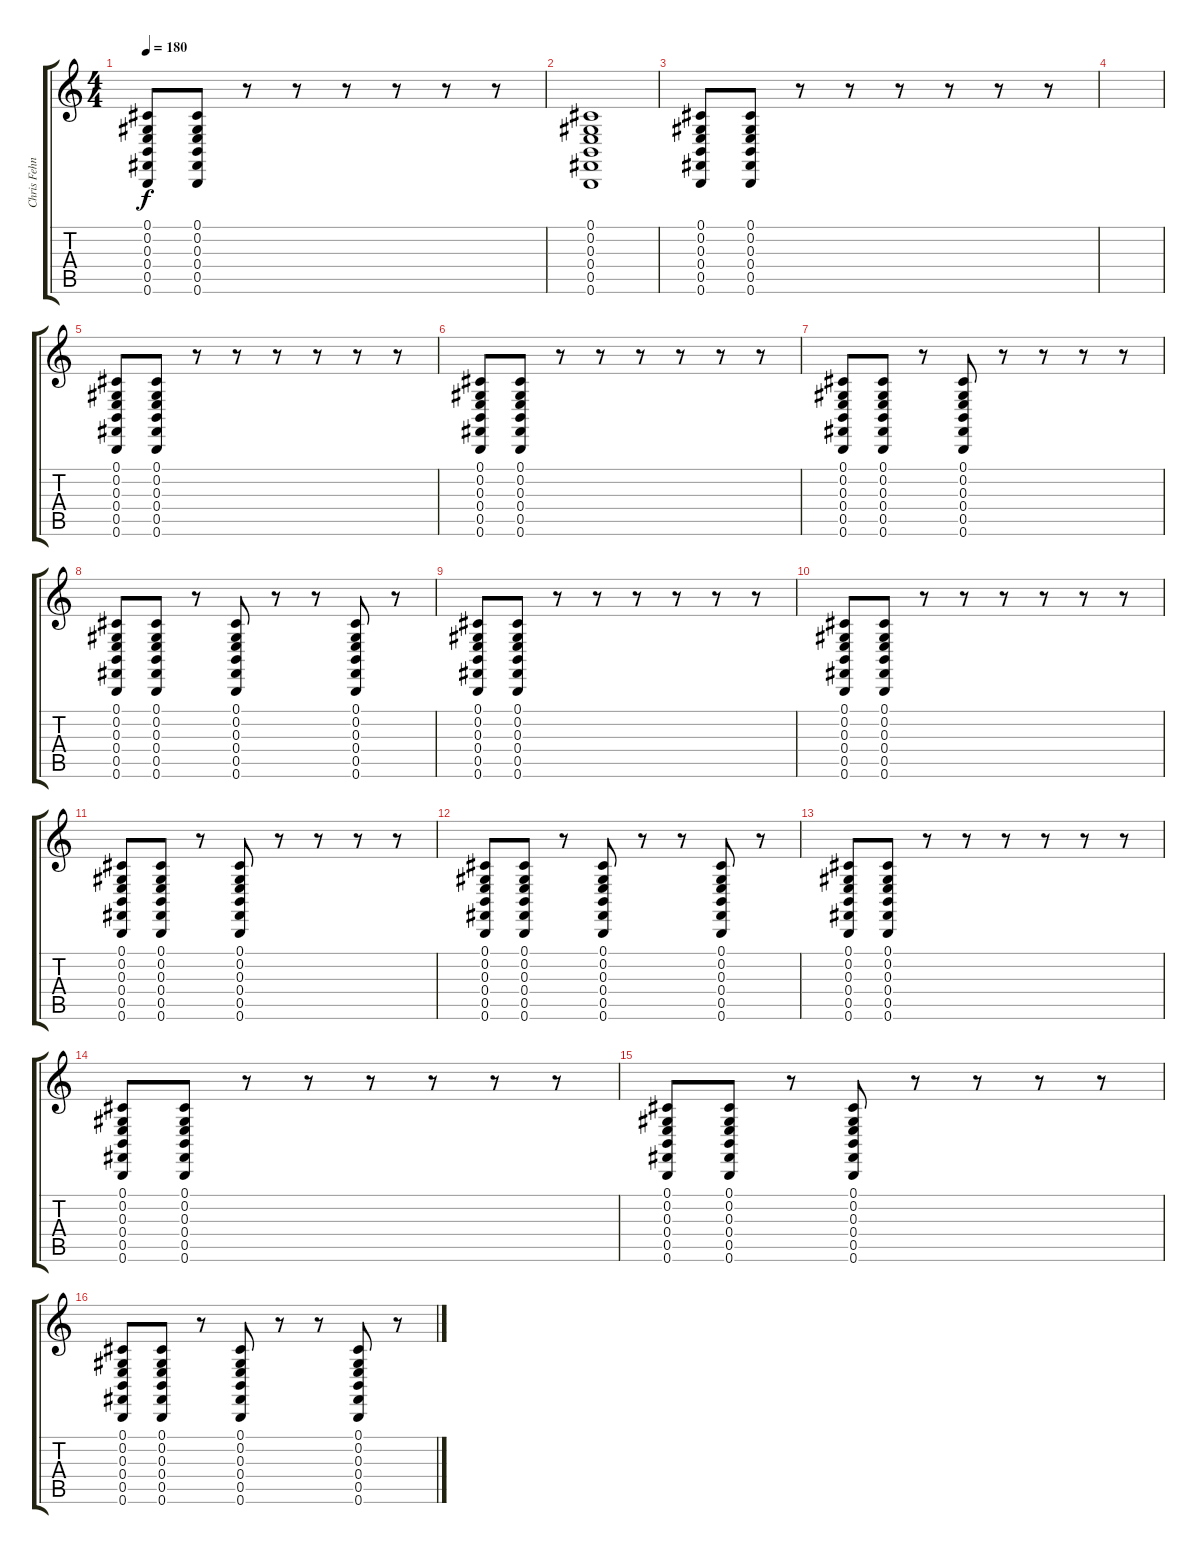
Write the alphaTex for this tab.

\track ("Chris Fehn" "Chris Fehn") {instrument melodictom}
\staff {score tabs}
\tuning (Db4 Ab3 E3 B2 Gb2 B1) {hide}
\ts (4 4)
\tempo 180
\clef g2
\ks c
(0.1 0.2 0.3 0.4 0.5 0.6).8{dy f} (0.1 0.2 0.3 0.4 0.5 0.6).8 r.8 r.8 r.8 r.8 r.8 r.8 |
(0.1 0.2 0.3 0.4 0.5 0.6).1 |
(0.1 0.2 0.3 0.4 0.5 0.6).8 (0.1 0.2 0.3 0.4 0.5 0.6).8 r.8 r.8 r.8 r.8 r.8 r.8 |
|
(0.1 0.2 0.3 0.4 0.5 0.6).8 (0.1 0.2 0.3 0.4 0.5 0.6).8 r.8 r.8 r.8 r.8 r.8 r.8 |
(0.1 0.2 0.3 0.4 0.5 0.6).8 (0.1 0.2 0.3 0.4 0.5 0.6).8 r.8 r.8 r.8 r.8 r.8 r.8 |
(0.1 0.2 0.3 0.4 0.5 0.6).8 (0.1 0.2 0.3 0.4 0.5 0.6).8 r.8 (0.1 0.2 0.3 0.4 0.5 0.6).8 r.8 r.8 r.8 r.8 |
(0.1 0.2 0.3 0.4 0.5 0.6).8 (0.1 0.2 0.3 0.4 0.5 0.6).8 r.8 (0.1 0.2 0.3 0.4 0.5 0.6).8 r.8 r.8 (0.1 0.2 0.3 0.4 0.5 0.6).8 r.8 |
(0.1 0.2 0.3 0.4 0.5 0.6).8 (0.1 0.2 0.3 0.4 0.5 0.6).8 r.8 r.8 r.8 r.8 r.8 r.8 |
(0.1 0.2 0.3 0.4 0.5 0.6).8 (0.1 0.2 0.3 0.4 0.5 0.6).8 r.8 r.8 r.8 r.8 r.8 r.8 |
(0.1 0.2 0.3 0.4 0.5 0.6).8 (0.1 0.2 0.3 0.4 0.5 0.6).8 r.8 (0.1 0.2 0.3 0.4 0.5 0.6).8 r.8 r.8 r.8 r.8 |
(0.1 0.2 0.3 0.4 0.5 0.6).8 (0.1 0.2 0.3 0.4 0.5 0.6).8 r.8 (0.1 0.2 0.3 0.4 0.5 0.6).8 r.8 r.8 (0.1 0.2 0.3 0.4 0.5 0.6).8 r.8 |
(0.1 0.2 0.3 0.4 0.5 0.6).8 (0.1 0.2 0.3 0.4 0.5 0.6).8 r.8 r.8 r.8 r.8 r.8 r.8 |
(0.1 0.2 0.3 0.4 0.5 0.6).8 (0.1 0.2 0.3 0.4 0.5 0.6).8 r.8 r.8 r.8 r.8 r.8 r.8 |
(0.1 0.2 0.3 0.4 0.5 0.6).8 (0.1 0.2 0.3 0.4 0.5 0.6).8 r.8 (0.1 0.2 0.3 0.4 0.5 0.6).8 r.8 r.8 r.8 r.8 |
(0.1 0.2 0.3 0.4 0.5 0.6).8 (0.1 0.2 0.3 0.4 0.5 0.6).8 r.8 (0.1 0.2 0.3 0.4 0.5 0.6).8 r.8 r.8 (0.1 0.2 0.3 0.4 0.5 0.6).8 r.8
